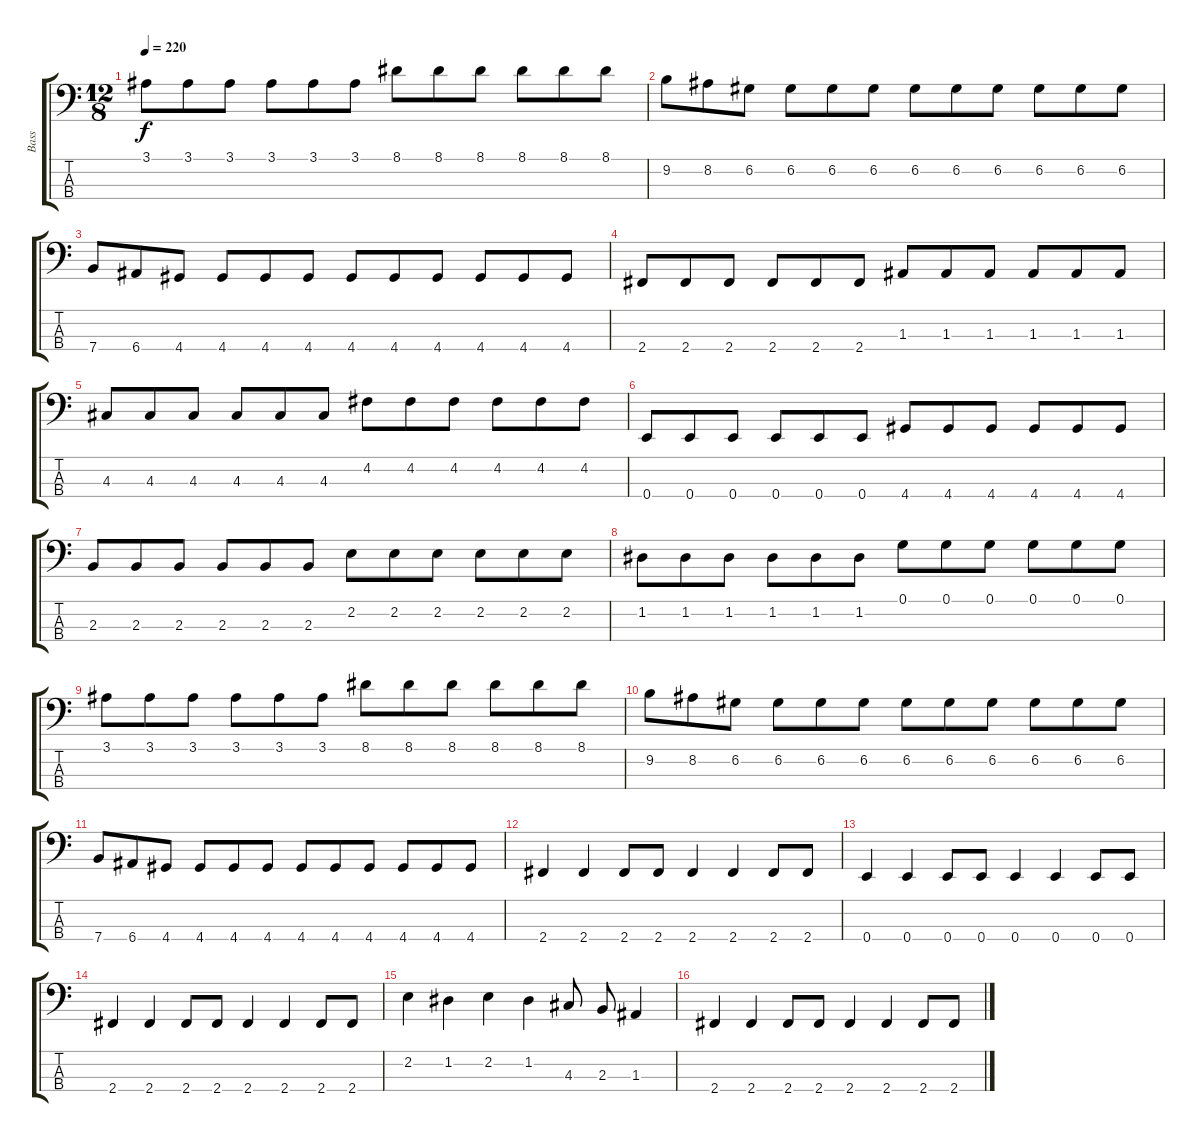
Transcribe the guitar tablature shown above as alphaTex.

\track ("Bass" "Bass") {instrument electricbassfinger}
\staff {score tabs}
\tuning (G2 D2 A1 E1) {hide}
\ts (12 8)
\tempo 220
\clef f4
\ks c
3.1.8{dy f} 3.1.8 3.1.8 3.1.8 3.1.8 3.1.8 8.1.8 8.1.8 8.1.8 8.1.8 8.1.8 8.1.8 |
9.2.8 8.2.8 6.2.8 6.2.8 6.2.8 6.2.8 6.2.8 6.2.8 6.2.8 6.2.8 6.2.8 6.2.8 |
7.4.8 6.4.8 4.4.8 4.4.8 4.4.8 4.4.8 4.4.8 4.4.8 4.4.8 4.4.8 4.4.8 4.4.8 |
2.4.8 2.4.8 2.4.8 2.4.8 2.4.8 2.4.8 1.3.8 1.3.8 1.3.8 1.3.8 1.3.8 1.3.8 |
4.3.8 4.3.8 4.3.8 4.3.8 4.3.8 4.3.8 4.2.8 4.2.8 4.2.8 4.2.8 4.2.8 4.2.8 |
0.4.8 0.4.8 0.4.8 0.4.8 0.4.8 0.4.8 4.4.8 4.4.8 4.4.8 4.4.8 4.4.8 4.4.8 |
2.3.8 2.3.8 2.3.8 2.3.8 2.3.8 2.3.8 2.2.8 2.2.8 2.2.8 2.2.8 2.2.8 2.2.8 |
1.2.8 1.2.8 1.2.8 1.2.8 1.2.8 1.2.8 0.1.8 0.1.8 0.1.8 0.1.8 0.1.8 0.1.8 |
3.1.8 3.1.8 3.1.8 3.1.8 3.1.8 3.1.8 8.1.8 8.1.8 8.1.8 8.1.8 8.1.8 8.1.8 |
9.2.8 8.2.8 6.2.8 6.2.8 6.2.8 6.2.8 6.2.8 6.2.8 6.2.8 6.2.8 6.2.8 6.2.8 |
7.4.8 6.4.8 4.4.8 4.4.8 4.4.8 4.4.8 4.4.8 4.4.8 4.4.8 4.4.8 4.4.8 4.4.8 |
2.4.4 2.4.4 2.4.8 2.4.8 2.4.4 2.4.4 2.4.8 2.4.8 |
0.4.4 0.4.4 0.4.8 0.4.8 0.4.4 0.4.4 0.4.8 0.4.8 |
2.4.4 2.4.4 2.4.8 2.4.8 2.4.4 2.4.4 2.4.8 2.4.8 |
2.2.4 1.2.4 2.2.4 1.2.4 4.3.8 2.3.8 1.3.4 |
2.4.4 2.4.4 2.4.8 2.4.8 2.4.4 2.4.4 2.4.8 2.4.8
